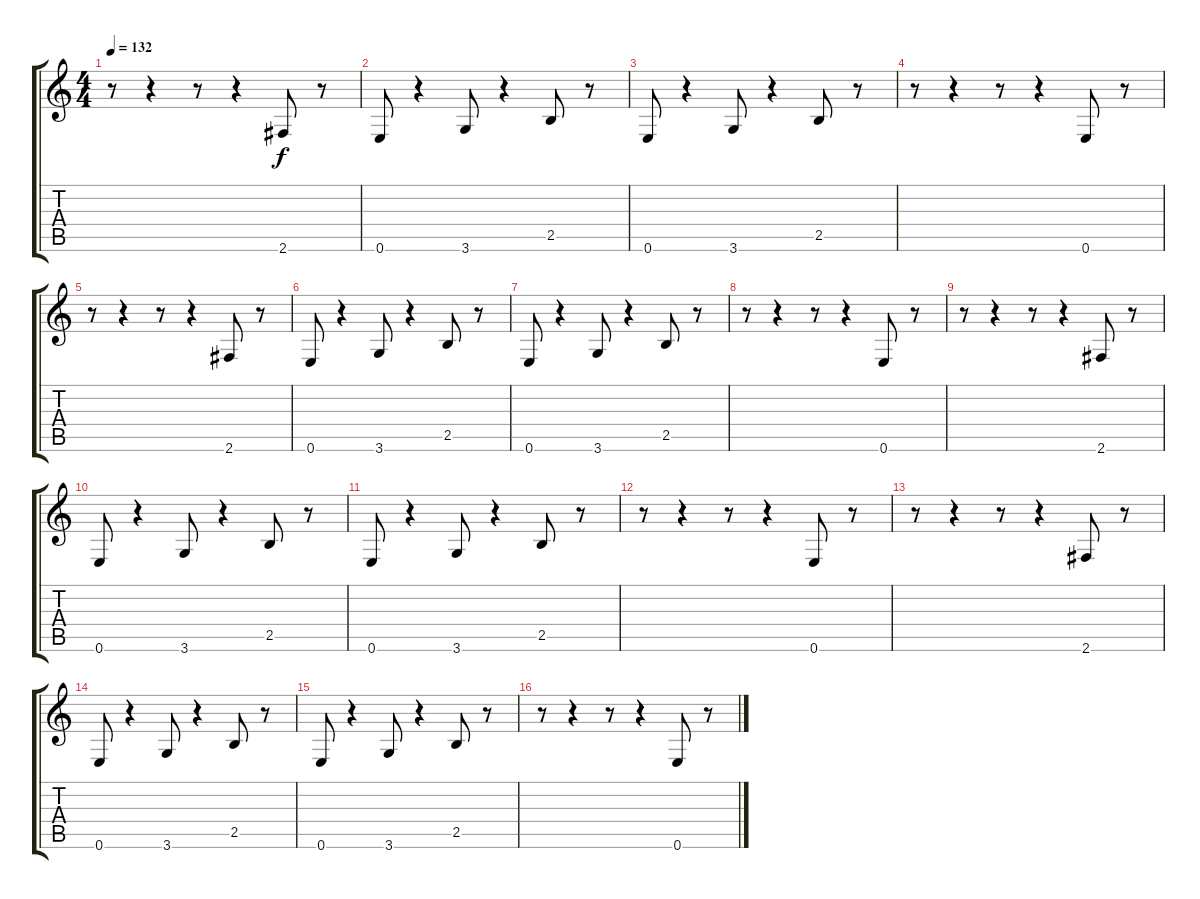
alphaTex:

\track "" {instrument electricbasspick}
\staff {score tabs}
\tuning (E4 B3 G3 D3 A2 E2) {hide}
\ts (4 4)
\tempo 132
\clef g2
\ks c
r.8{dy f} r.4 r.8 r.4 2.6.8 r.8 |
0.6.8 r.4 3.6.8 r.4 2.5.8 r.8 |
0.6.8 r.4 3.6.8 r.4 2.5.8 r.8 |
r.8 r.4 r.8 r.4 0.6.8 r.8 |
r.8 r.4 r.8 r.4 2.6.8 r.8 |
0.6.8 r.4 3.6.8{volume 12} r.4 2.5.8{volume 11} r.8 |
0.6.8 r.4 3.6.8{volume 11} r.4 2.5.8{volume 11} r.8 |
r.8{volume 11} r.4 r.8{volume 11} r.4 0.6.8{volume 11} r.8 |
r.8{volume 10} r.4 r.8{volume 10} r.4 2.6.8{volume 10} r.8 |
0.6.8{volume 10} r.4 3.6.8{volume 10} r.4 2.5.8{volume 10} r.8 |
0.6.8{volume 10} r.4 3.6.8{volume 10} r.4 2.5.8{volume 10} r.8 |
r.8{volume 9} r.4 r.8{volume 9} r.4 0.6.8{volume 9} r.8 |
r.8{volume 9} r.4 r.8{volume 9} r.4 2.6.8{volume 9} r.8 |
0.6.8 r.4 3.6.8{volume 8} r.4 2.5.8{volume 8} r.8 |
0.6.8 r.4 3.6.8{volume 8} r.4 2.5.8{volume 8} r.8 |
r.8{volume 8} r.4 r.8{volume 8} r.4 0.6.8{volume 8} r.8
